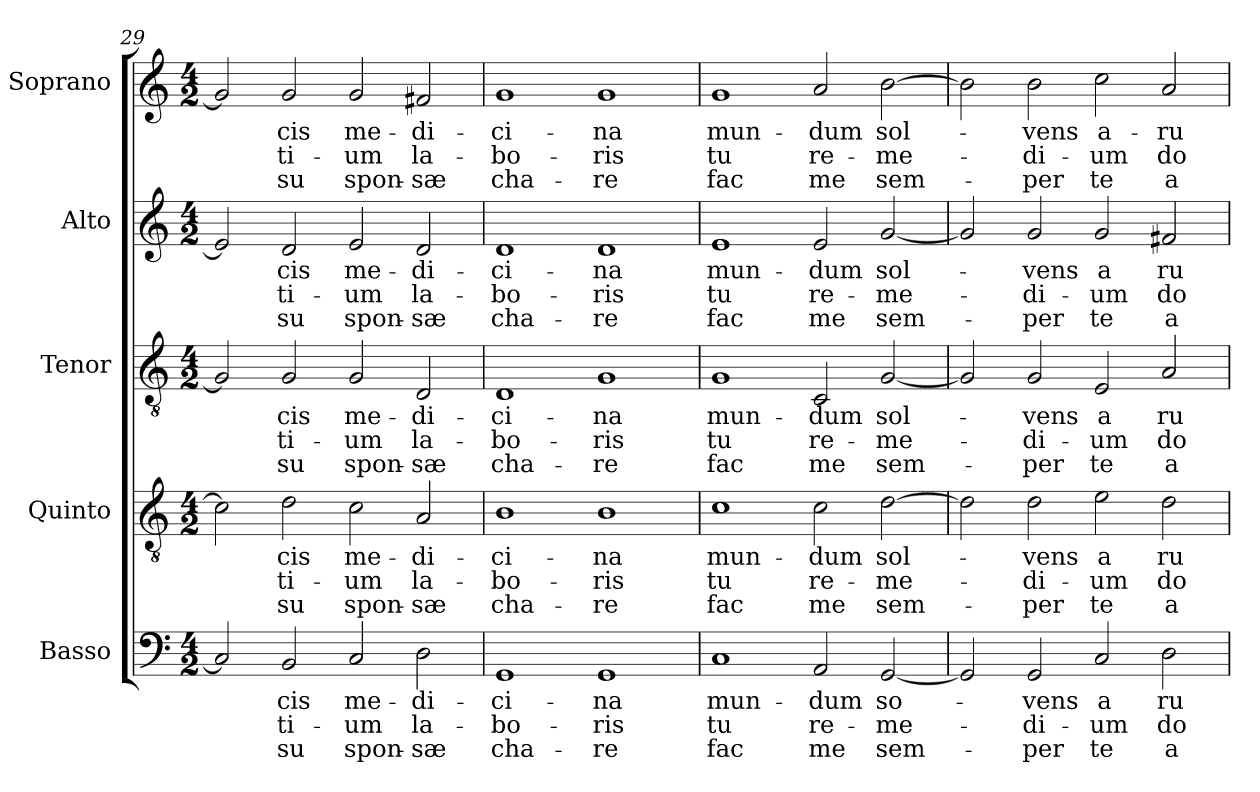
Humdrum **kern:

**kern	**text	**text	**text	**kern	**text	**text	**text	**kern	**text	**text	**text	**kern	**text	**text	**text	**kern	**text	**text	**text
*part5	*part5	*part5	*part5	*part4	*part4	*part4	*part4	*part3	*part3	*part3	*part3	*part2	*part2	*part2	*part2	*part1	*part1	*part1	*part1
*staff5	*staff5	*staff5	*staff5	*staff4	*staff4	*staff4	*staff4	*staff3	*staff3	*staff3	*staff3	*staff2	*staff2	*staff2	*staff2	*staff1	*staff1	*staff1	*staff1
*I"Basso	*	*	*	*I"Quinto	*	*	*	*I"Tenor	*	*	*	*I"Alto	*	*	*	*I"Soprano	*	*	*
*I'B.	*	*	*	*I'Q.	*	*	*	*I'T.	*	*	*	*I'A.	*	*	*	*I'S.	*	*	*
*clefF4	*	*	*	*clefGv2	*	*	*	*clefGv2	*	*	*	*clefG2	*	*	*	*clefG2	*	*	*
*	*	*	*	*ITrd7c12	*	*	*	*ITrd7c12	*	*	*	*	*	*	*	*	*	*	*
*k[]	*	*	*	*k[]	*	*	*	*k[]	*	*	*	*k[]	*	*	*	*k[]	*	*	*
*C:	*	*	*	*C:	*	*	*	*C:	*	*	*	*C:	*	*	*	*C:	*	*	*
*M4/2	*	*	*	*M4/2	*	*	*	*M4/2	*	*	*	*M4/2	*	*	*	*M4/2	*	*	*
=29	=29	=29	=29	=29	=29	=29	=29	=29	=29	=29	=29	=29	=29	=29	=29	=29	=29	=29	=29
2Ci/]	.	.	.	2Ci\]	.	.	.	2GGi/]	.	.	.	2ei/]	.	.	.	2gi/]	.	.	.
!	!LO:LY:b:color=#000000	!LO:LY:b:color=#000000	!LO:LY:b:color=#000000	!	!	!	!	!	!	!	!	!	!	!	!	!	!	!	!
!	!	!	!	!	!LO:LY:b:color=#000000	!LO:LY:b:color=#000000	!LO:LY:b:color=#000000	!	!	!	!	!	!	!	!	!	!	!	!
!	!	!	!	!	!	!	!	!	!LO:LY:b:color=#000000	!LO:LY:b:color=#000000	!LO:LY:b:color=#000000	!	!	!	!	!	!	!	!
!	!	!	!	!	!	!	!	!	!	!	!	!	!LO:LY:b:color=#000000	!LO:LY:b:color=#000000	!LO:LY:b:color=#000000	!	!	!	!
!	!	!	!	!	!	!	!	!	!	!	!	!	!	!	!	!	!LO:LY:b:color=#000000	!LO:LY:b:color=#000000	!LO:LY:b:color=#000000
2BBi/	-cis	-ti-	-su	2Di\	-cis	-ti-	-su	2GGi/	-cis	-ti-	-su	2di/	-cis	-ti-	-su	2gi/	-cis	-ti-	-su
!	!LO:LY:b:color=#000000	!LO:LY:b:color=#000000	!LO:LY:b:color=#000000	!	!	!	!	!	!	!	!	!	!	!	!	!	!	!	!
!	!	!	!	!	!LO:LY:b:color=#000000	!LO:LY:b:color=#000000	!LO:LY:b:color=#000000	!	!	!	!	!	!	!	!	!	!	!	!
!	!	!	!	!	!	!	!	!	!LO:LY:b:color=#000000	!LO:LY:b:color=#000000	!LO:LY:b:color=#000000	!	!	!	!	!	!	!	!
!	!	!	!	!	!	!	!	!	!	!	!	!	!LO:LY:b:color=#000000	!LO:LY:b:color=#000000	!LO:LY:b:color=#000000	!	!	!	!
!	!	!	!	!	!	!	!	!	!	!	!	!	!	!	!	!	!LO:LY:b:color=#000000	!LO:LY:b:color=#000000	!LO:LY:b:color=#000000
2Ci/	me-	-um	spon-	2Ci\	me-	-um	spon-	2GGi/	me-	-um	spon-	2ei/	me-	-um	spon-	2gi/	me-	-um	spon-
!	!LO:LY:b:color=#000000	!LO:LY:b:color=#000000	!LO:LY:b:color=#000000	!	!	!	!	!	!	!	!	!	!	!	!	!	!	!	!
!	!	!	!	!	!LO:LY:b:color=#000000	!LO:LY:b:color=#000000	!LO:LY:b:color=#000000	!	!	!	!	!	!	!	!	!	!	!	!
!	!	!	!	!	!	!	!	!	!LO:LY:b:color=#000000	!LO:LY:b:color=#000000	!LO:LY:b:color=#000000	!	!	!	!	!	!	!	!
!	!	!	!	!	!	!	!	!	!	!	!	!	!LO:LY:b:color=#000000	!LO:LY:b:color=#000000	!LO:LY:b:color=#000000	!	!	!	!
!	!	!	!	!	!	!	!	!	!	!	!	!	!	!	!	!	!LO:LY:b:color=#000000	!LO:LY:b:color=#000000	!LO:LY:b:color=#000000
2Di\	-di-	la-	-sæ	2AAi/	-di-	la-	-sæ	2DDi/	-di-	la-	-sæ	2di/	-di-	la-	-sæ	2f#Xi/	-di-	la-	-sæ
=30	=30	=30	=30	=30	=30	=30	=30	=30	=30	=30	=30	=30	=30	=30	=30	=30	=30	=30	=30
!	!LO:LY:b:color=#000000	!LO:LY:b:color=#000000	!LO:LY:b:color=#000000	!	!	!	!	!	!	!	!	!	!	!	!	!	!	!	!
!	!	!	!	!	!LO:LY:b:color=#000000	!LO:LY:b:color=#000000	!LO:LY:b:color=#000000	!	!	!	!	!	!	!	!	!	!	!	!
!	!	!	!	!	!	!	!	!	!LO:LY:b:color=#000000	!LO:LY:b:color=#000000	!LO:LY:b:color=#000000	!	!	!	!	!	!	!	!
!	!	!	!	!	!	!	!	!	!	!	!	!	!LO:LY:b:color=#000000	!LO:LY:b:color=#000000	!LO:LY:b:color=#000000	!	!	!	!
!	!	!	!	!	!	!	!	!	!	!	!	!	!	!	!	!	!LO:LY:b:color=#000000	!LO:LY:b:color=#000000	!LO:LY:b:color=#000000
1GGi	-ci-	-bo-	cha-	1BBi	-ci-	-bo-	cha-	1DDi	-ci-	-bo-	cha-	1di	-ci-	-bo-	cha-	1gi	-ci-	-bo-	cha-
!	!LO:LY:b:color=#000000	!LO:LY:b:color=#000000	!LO:LY:b:color=#000000	!	!	!	!	!	!	!	!	!	!	!	!	!	!	!	!
!	!	!	!	!	!LO:LY:b:color=#000000	!LO:LY:b:color=#000000	!LO:LY:b:color=#000000	!	!	!	!	!	!	!	!	!	!	!	!
!	!	!	!	!	!	!	!	!	!LO:LY:b:color=#000000	!LO:LY:b:color=#000000	!LO:LY:b:color=#000000	!	!	!	!	!	!	!	!
!	!	!	!	!	!	!	!	!	!	!	!	!	!LO:LY:b:color=#000000	!LO:LY:b:color=#000000	!LO:LY:b:color=#000000	!	!	!	!
!	!	!	!	!	!	!	!	!	!	!	!	!	!	!	!	!	!LO:LY:b:color=#000000	!LO:LY:b:color=#000000	!LO:LY:b:color=#000000
1GGi	-na	-ris	-re	1BBi	-na	-ris	-re	1GGi	-na	-ris	-re	1di	-na	-ris	-re	1gi	-na	-ris	-re
!!LO:LB:g=z
=31	=31	=31	=31	=31	=31	=31	=31	=31	=31	=31	=31	=31	=31	=31	=31	=31	=31	=31	=31
!	!LO:LY:b:color=#000000	!LO:LY:b:color=#000000	!LO:LY:b:color=#000000	!	!	!	!	!	!	!	!	!	!	!	!	!	!	!	!
!	!	!	!	!	!LO:LY:b:color=#000000	!LO:LY:b:color=#000000	!LO:LY:b:color=#000000	!	!	!	!	!	!	!	!	!	!	!	!
!	!	!	!	!	!	!	!	!	!LO:LY:b:color=#000000	!LO:LY:b:color=#000000	!LO:LY:b:color=#000000	!	!	!	!	!	!	!	!
!	!	!	!	!	!	!	!	!	!	!	!	!	!LO:LY:b:color=#000000	!LO:LY:b:color=#000000	!LO:LY:b:color=#000000	!	!	!	!
!	!	!	!	!	!	!	!	!	!	!	!	!	!	!	!	!	!LO:LY:b:color=#000000	!LO:LY:b:color=#000000	!LO:LY:b:color=#000000
1Ci	mun-	tu	fac	1Ci	mun-	tu	fac	1GGi	mun-	tu	fac	1ei	mun-	tu	fac	1gi	mun-	tu	fac
!	!LO:LY:b:color=#000000	!LO:LY:b:color=#000000	!LO:LY:b:color=#000000	!	!	!	!	!	!	!	!	!	!	!	!	!	!	!	!
!	!	!	!	!	!LO:LY:b:color=#000000	!LO:LY:b:color=#000000	!LO:LY:b:color=#000000	!	!	!	!	!	!	!	!	!	!	!	!
!	!	!	!	!	!	!	!	!	!LO:LY:b:color=#000000	!LO:LY:b:color=#000000	!LO:LY:b:color=#000000	!	!	!	!	!	!	!	!
!	!	!	!	!	!	!	!	!	!	!	!	!	!LO:LY:b:color=#000000	!LO:LY:b:color=#000000	!LO:LY:b:color=#000000	!	!	!	!
!	!	!	!	!	!	!	!	!	!	!	!	!	!	!	!	!	!LO:LY:b:color=#000000	!LO:LY:b:color=#000000	!LO:LY:b:color=#000000
2AAi/	-dum	re-	me	2Ci\	-dum	re-	me	2CCi/	-dum	re-	me	2ei/	-dum	re-	me	2ai/	-dum	re-	me
!	!LO:LY:b:color=#000000	!LO:LY:b:color=#000000	!LO:LY:b:color=#000000	!	!	!	!	!	!	!	!	!	!	!	!	!	!	!	!
!	!	!	!	!	!LO:LY:b:color=#000000	!LO:LY:b:color=#000000	!LO:LY:b:color=#000000	!	!	!	!	!	!	!	!	!	!	!	!
!	!	!	!	!	!	!	!	!	!LO:LY:b:color=#000000	!LO:LY:b:color=#000000	!LO:LY:b:color=#000000	!	!	!	!	!	!	!	!
!	!	!	!	!	!	!	!	!	!	!	!	!	!LO:LY:b:color=#000000	!LO:LY:b:color=#000000	!LO:LY:b:color=#000000	!	!	!	!
!	!	!	!	!	!	!	!	!	!	!	!	!	!	!	!	!	!LO:LY:b:color=#000000	!LO:LY:b:color=#000000	!LO:LY:b:color=#000000
[2GGi/	so-	-me-	sem-	[2Di\	sol-	-me-	sem-	[2GGi/	sol-	-me-	sem-	[2gi/	sol-	-me-	sem-	[2bi\	sol-	-me-	sem-
=32	=32	=32	=32	=32	=32	=32	=32	=32	=32	=32	=32	=32	=32	=32	=32	=32	=32	=32	=32
2GGi/]	.	.	.	2Di\]	.	.	.	2GGi/]	.	.	.	2gi/]	.	.	.	2bi\]	.	.	.
!	!LO:LY:b:color=#000000	!LO:LY:b:color=#000000	!LO:LY:b:color=#000000	!	!	!	!	!	!	!	!	!	!	!	!	!	!	!	!
!	!	!	!	!	!LO:LY:b:color=#000000	!LO:LY:b:color=#000000	!LO:LY:b:color=#000000	!	!	!	!	!	!	!	!	!	!	!	!
!	!	!	!	!	!	!	!	!	!LO:LY:b:color=#000000	!LO:LY:b:color=#000000	!LO:LY:b:color=#000000	!	!	!	!	!	!	!	!
!	!	!	!	!	!	!	!	!	!	!	!	!	!LO:LY:b:color=#000000	!LO:LY:b:color=#000000	!LO:LY:b:color=#000000	!	!	!	!
!	!	!	!	!	!	!	!	!	!	!	!	!	!	!	!	!	!LO:LY:b:color=#000000	!LO:LY:b:color=#000000	!LO:LY:b:color=#000000
2GGi/	-vens	-di-	-per	2Di\	-vens	-di-	-per	2GGi/	-vens	-di-	-per	2gi/	-vens	-di-	-per	2bi\	-vens	-di-	-per
!	!LO:LY:b:color=#000000	!LO:LY:b:color=#000000	!LO:LY:b:color=#000000	!	!	!	!	!	!	!	!	!	!	!	!	!	!	!	!
!	!	!	!	!	!LO:LY:b:color=#000000	!LO:LY:b:color=#000000	!LO:LY:b:color=#000000	!	!	!	!	!	!	!	!	!	!	!	!
!	!	!	!	!	!	!	!	!	!LO:LY:b:color=#000000	!LO:LY:b:color=#000000	!LO:LY:b:color=#000000	!	!	!	!	!	!	!	!
!	!	!	!	!	!	!	!	!	!	!	!	!	!LO:LY:b:color=#000000	!LO:LY:b:color=#000000	!LO:LY:b:color=#000000	!	!	!	!
!	!	!	!	!	!	!	!	!	!	!	!	!	!	!	!	!	!LO:LY:b:color=#000000	!LO:LY:b:color=#000000	!LO:LY:b:color=#000000
2Ci/	a	-um	te	2Ei\	a	-um	te	2EEi/	a	-um	te	2gi/	a	-um	te	2cci\	a-	-um	te
!	!LO:LY:b:color=#000000	!LO:LY:b:color=#000000	!LO:LY:b:color=#000000	!	!	!	!	!	!	!	!	!	!	!	!	!	!	!	!
!	!	!	!	!	!LO:LY:b:color=#000000	!LO:LY:b:color=#000000	!LO:LY:b:color=#000000	!	!	!	!	!	!	!	!	!	!	!	!
!	!	!	!	!	!	!	!	!	!LO:LY:b:color=#000000	!LO:LY:b:color=#000000	!LO:LY:b:color=#000000	!	!	!	!	!	!	!	!
!	!	!	!	!	!	!	!	!	!	!	!	!	!LO:LY:b:color=#000000	!LO:LY:b:color=#000000	!LO:LY:b:color=#000000	!	!	!	!
!	!	!	!	!	!	!	!	!	!	!	!	!	!	!	!	!	!LO:LY:b:color=#000000	!LO:LY:b:color=#000000	!LO:LY:b:color=#000000
2Di\	ru-	do-	a-	2Di\	ru-	do-	a-	2AAi/	ru-	do-	a-	2f#Xi/	ru-	do-	a-	2ai/	-ru-	do-	a-
=	=	=	=	=	=	=	=	=	=	=	=	=	=	=	=	=	=	=	=
*-	*-	*-	*-	*-	*-	*-	*-	*-	*-	*-	*-	*-	*-	*-	*-	*-	*-	*-	*-
